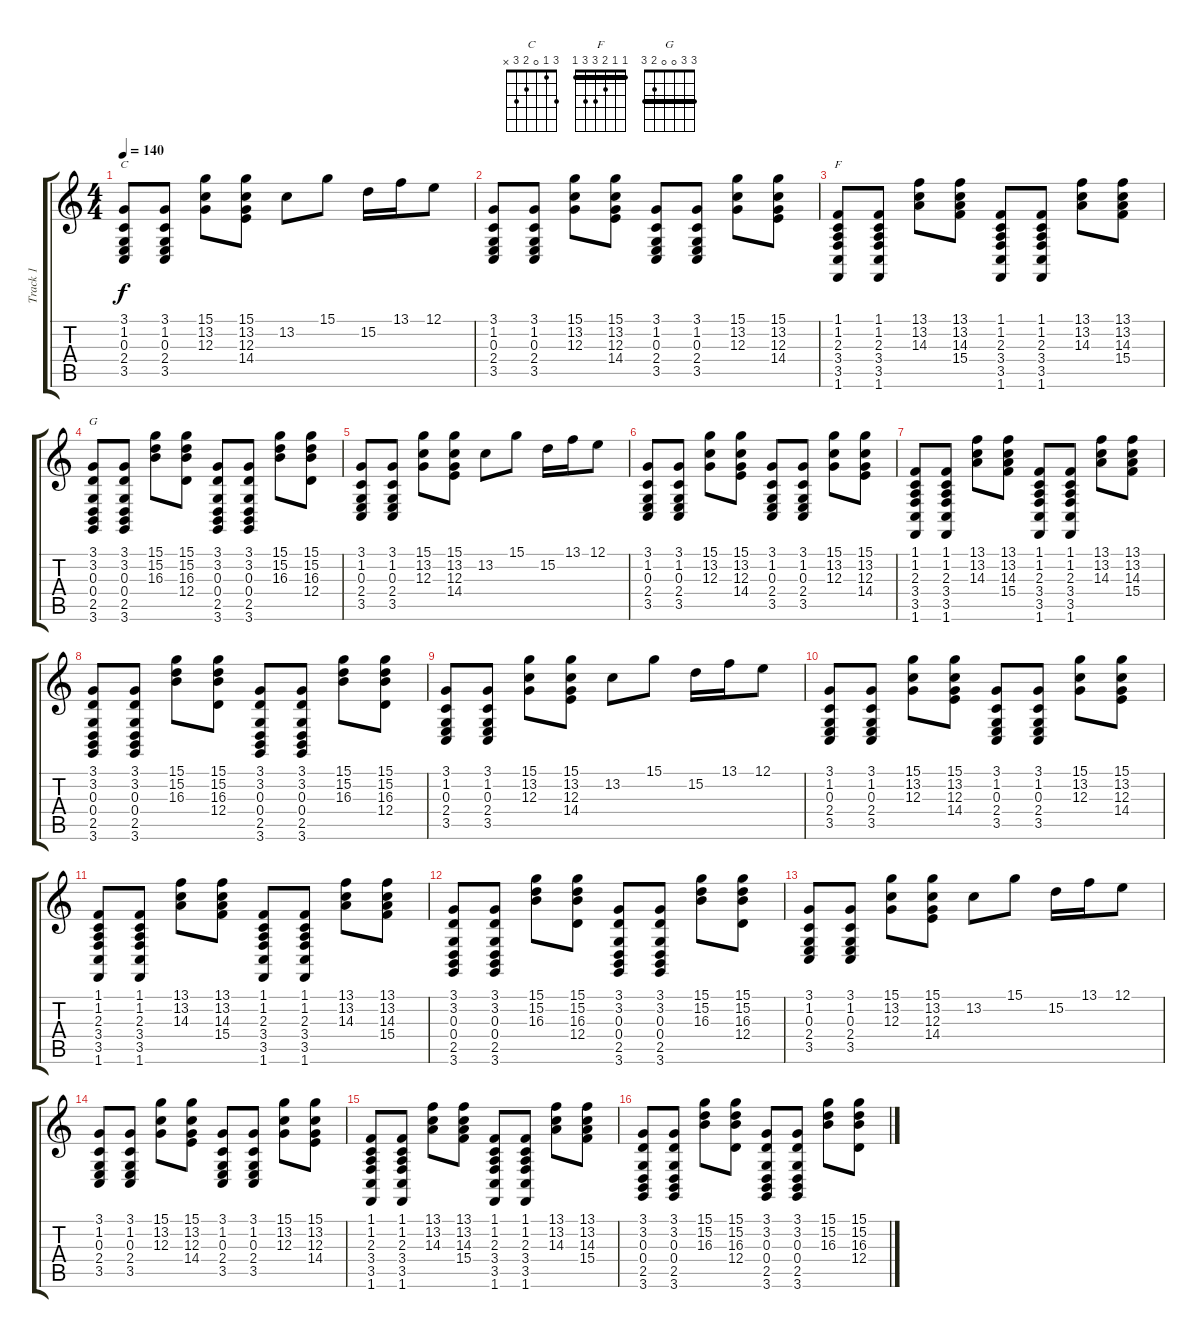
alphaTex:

\track ("Track 1" "Track 1") {instrument acousticgrandpiano}
\staff {score tabs}
\tuning (E4 B3 G3 D3 A2 E2) {hide}
\chord ("C" 3 1 0 2 3 x)
\chord ("F" 1 1 2 3 3 1) {barre 1}
\chord ("G" 3 3 0 0 2 3) {barre 3}
\ts (4 4)
\tempo 140
\clef g2
\ks c
(3.1 1.2 0.3 2.4 3.5).8{ch "C" dy f} (3.1 1.2 0.3 2.4 3.5).8 (15.1 13.2 12.3).8 (15.1 13.2 12.3 14.4).8 13.2.8 15.1.8 15.2.16 13.1.16 12.1.8 |
(3.1 1.2 0.3 2.4 3.5).8 (3.1 1.2 0.3 2.4 3.5).8 (15.1 13.2 12.3).8 (15.1 13.2 12.3 14.4).8 (3.1 1.2 0.3 2.4 3.5).8 (3.1 1.2 0.3 2.4 3.5).8 (15.1 13.2 12.3).8 (15.1 13.2 12.3 14.4).8 |
(1.1 1.2 2.3 3.4 3.5 1.6).8{ch "F"} (1.1 1.2 2.3 3.4 3.5 1.6).8 (13.1 13.2 14.3).8 (13.1 13.2 14.3 15.4).8 (1.1 1.2 2.3 3.4 3.5 1.6).8 (1.1 1.2 2.3 3.4 3.5 1.6).8 (13.1 13.2 14.3).8 (13.1 13.2 14.3 15.4).8 |
(3.1 3.2 0.3 0.4 2.5 3.6).8{ch "G"} (3.1 3.2 0.3 0.4 2.5 3.6).8 (15.1 15.2 16.3).8 (15.1 15.2 16.3 12.4).8 (3.1 3.2 0.3 0.4 2.5 3.6).8 (3.1 3.2 0.3 0.4 2.5 3.6).8 (15.1 15.2 16.3).8 (15.1 15.2 16.3 12.4).8 |
(3.1 1.2 0.3 2.4 3.5).8 (3.1 1.2 0.3 2.4 3.5).8 (15.1 13.2 12.3).8 (15.1 13.2 12.3 14.4).8 13.2.8 15.1.8 15.2.16 13.1.16 12.1.8 |
(3.1 1.2 0.3 2.4 3.5).8 (3.1 1.2 0.3 2.4 3.5).8 (15.1 13.2 12.3).8 (15.1 13.2 12.3 14.4).8 (3.1 1.2 0.3 2.4 3.5).8 (3.1 1.2 0.3 2.4 3.5).8 (15.1 13.2 12.3).8 (15.1 13.2 12.3 14.4).8 |
(1.1 1.2 2.3 3.4 3.5 1.6).8 (1.1 1.2 2.3 3.4 3.5 1.6).8 (13.1 13.2 14.3).8 (13.1 13.2 14.3 15.4).8 (1.1 1.2 2.3 3.4 3.5 1.6).8 (1.1 1.2 2.3 3.4 3.5 1.6).8 (13.1 13.2 14.3).8 (13.1 13.2 14.3 15.4).8 |
(3.1 3.2 0.3 0.4 2.5 3.6).8 (3.1 3.2 0.3 0.4 2.5 3.6).8 (15.1 15.2 16.3).8 (15.1 15.2 16.3 12.4).8 (3.1 3.2 0.3 0.4 2.5 3.6).8 (3.1 3.2 0.3 0.4 2.5 3.6).8 (15.1 15.2 16.3).8 (15.1 15.2 16.3 12.4).8 |
(3.1 1.2 0.3 2.4 3.5).8 (3.1 1.2 0.3 2.4 3.5).8 (15.1 13.2 12.3).8 (15.1 13.2 12.3 14.4).8 13.2.8 15.1.8 15.2.16 13.1.16 12.1.8 |
(3.1 1.2 0.3 2.4 3.5).8 (3.1 1.2 0.3 2.4 3.5).8 (15.1 13.2 12.3).8 (15.1 13.2 12.3 14.4).8 (3.1 1.2 0.3 2.4 3.5).8 (3.1 1.2 0.3 2.4 3.5).8 (15.1 13.2 12.3).8 (15.1 13.2 12.3 14.4).8 |
(1.1 1.2 2.3 3.4 3.5 1.6).8 (1.1 1.2 2.3 3.4 3.5 1.6).8 (13.1 13.2 14.3).8 (13.1 13.2 14.3 15.4).8 (1.1 1.2 2.3 3.4 3.5 1.6).8 (1.1 1.2 2.3 3.4 3.5 1.6).8 (13.1 13.2 14.3).8 (13.1 13.2 14.3 15.4).8 |
(3.1 3.2 0.3 0.4 2.5 3.6).8 (3.1 3.2 0.3 0.4 2.5 3.6).8 (15.1 15.2 16.3).8 (15.1 15.2 16.3 12.4).8 (3.1 3.2 0.3 0.4 2.5 3.6).8 (3.1 3.2 0.3 0.4 2.5 3.6).8 (15.1 15.2 16.3).8 (15.1 15.2 16.3 12.4).8 |
(3.1 1.2 0.3 2.4 3.5).8 (3.1 1.2 0.3 2.4 3.5).8 (15.1 13.2 12.3).8 (15.1 13.2 12.3 14.4).8 13.2.8 15.1.8 15.2.16 13.1.16 12.1.8 |
(3.1 1.2 0.3 2.4 3.5).8 (3.1 1.2 0.3 2.4 3.5).8 (15.1 13.2 12.3).8 (15.1 13.2 12.3 14.4).8 (3.1 1.2 0.3 2.4 3.5).8 (3.1 1.2 0.3 2.4 3.5).8 (15.1 13.2 12.3).8 (15.1 13.2 12.3 14.4).8 |
(1.1 1.2 2.3 3.4 3.5 1.6).8 (1.1 1.2 2.3 3.4 3.5 1.6).8 (13.1 13.2 14.3).8 (13.1 13.2 14.3 15.4).8 (1.1 1.2 2.3 3.4 3.5 1.6).8 (1.1 1.2 2.3 3.4 3.5 1.6).8 (13.1 13.2 14.3).8 (13.1 13.2 14.3 15.4).8 |
(3.1 3.2 0.3 0.4 2.5 3.6).8 (3.1 3.2 0.3 0.4 2.5 3.6).8 (15.1 15.2 16.3).8 (15.1 15.2 16.3 12.4).8 (3.1 3.2 0.3 0.4 2.5 3.6).8 (3.1 3.2 0.3 0.4 2.5 3.6).8 (15.1 15.2 16.3).8 (15.1 15.2 16.3 12.4).8
